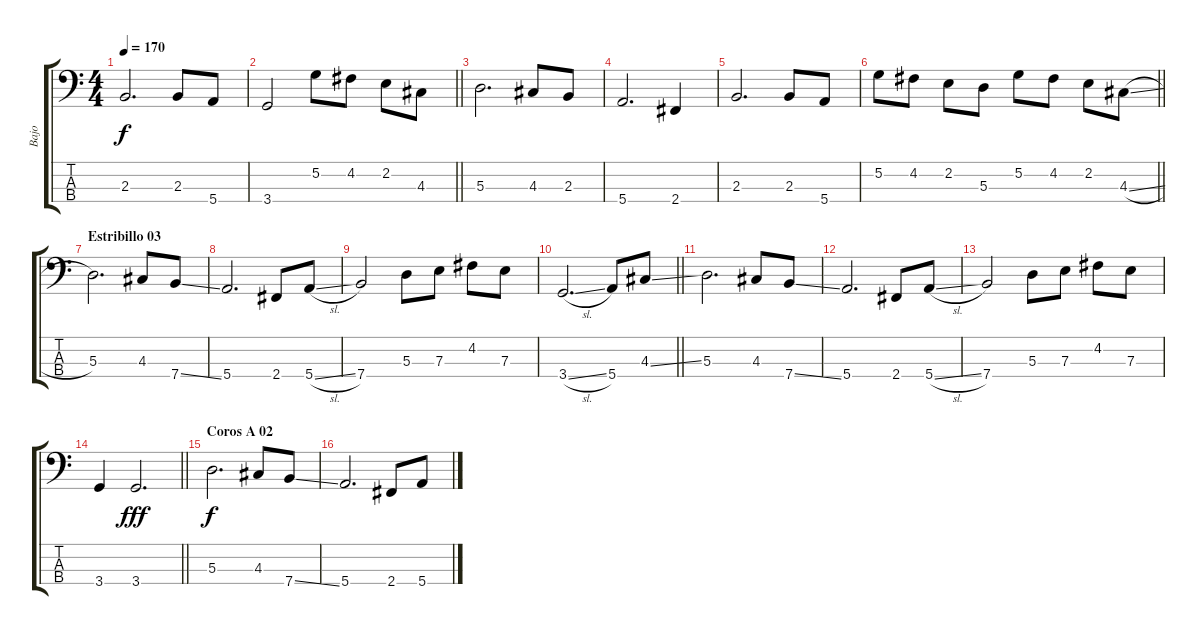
\track ("Bajo" "Bajo") {instrument electricbassfinger}
\staff {score tabs}
\tuning (G2 D2 A1 E1) {hide}
\ts (4 4)
\tempo 170
\clef f4
\ks c
2.3.2{d dy f} 2.3.8 5.4.8 |
\barLineRight lightlight
3.4.2 5.2.8 4.2.8 2.2.8 4.3.8 |
5.3.2{d} 4.3.8 2.3.8 |
5.4.2{d} 2.4.4 |
2.3.2{d} 2.3.8 5.4.8 |
\barLineRight lightlight
5.2.8 4.2.8 2.2.8 5.3.8 5.2.8 4.2.8 2.2.8 4.3{sl}.8 |
\section ("" "Estribillo 03")
5.3.2{d} 4.3.8 7.4{ss}.8 |
5.4.2{d} 2.4.8 5.4{sl}.8 |
7.4.2 5.3.8 7.3.8 4.2.8 7.3.8 |
\barLineRight lightlight
3.4{sl}.2{d} 5.4.8 4.3{ss}.8 |
5.3.2{d} 4.3.8 7.4{ss}.8 |
5.4.2{d} 2.4.8 5.4{sl}.8 |
7.4.2 5.3.8 7.3.8 4.2.8 7.3.8 |
\barLineRight lightlight
3.4.4 3.4.2{d dy fff} |
\section ("" "Coros A 02")
5.3.2{d dy f} 4.3.8 7.4{ss}.8 |
5.4.2{d} 2.4.8 5.4{sl}.8
